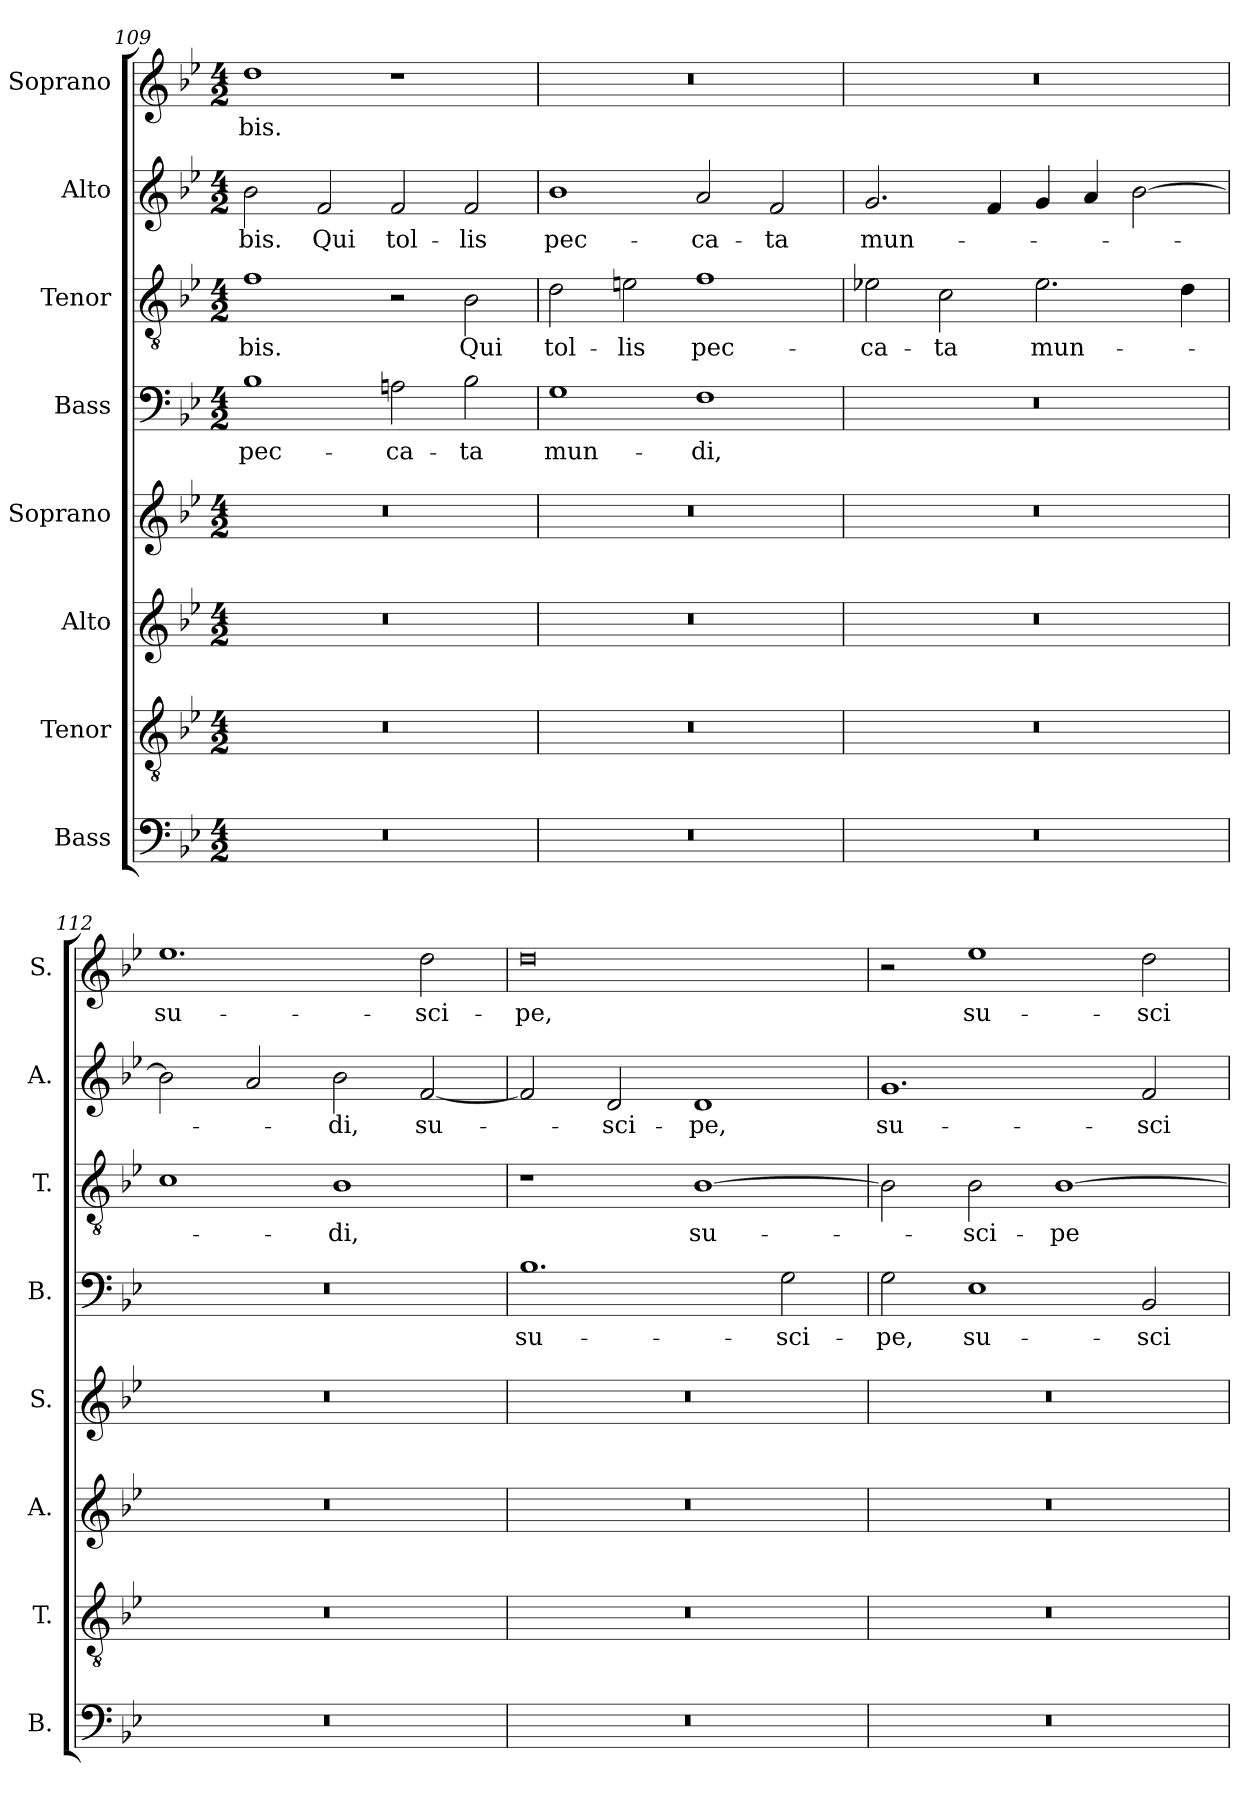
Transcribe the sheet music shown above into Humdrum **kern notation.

**kern	**kern	**kern	**kern	**kern	**text	**kern	**text	**kern	**text	**kern	**text
*part8	*part7	*part6	*part5	*part4	*part4	*part3	*part3	*part2	*part2	*part1	*part1
*staff8	*staff7	*staff6	*staff5	*staff4	*staff4	*staff3	*staff3	*staff2	*staff2	*staff1	*staff1
*I"Bass	*I"Tenor	*I"Alto	*I"Soprano	*I"Bass	*	*I"Tenor	*	*I"Alto	*	*I"Soprano	*
*I'B.	*I'T.	*I'A.	*I'S.	*I'B.	*	*I'T.	*	*I'A.	*	*I'S.	*
!!LO:PB:g=z
*clefF4	*clefGv2	*clefG2	*clefG2	*clefF4	*	*clefGv2	*	*clefG2	*	*clefG2	*
*	*ITrd7c12	*	*	*	*	*ITrd7c12	*	*	*	*	*
*k[b-e-]	*k[b-e-]	*k[b-e-]	*k[b-e-]	*k[b-e-]	*	*k[b-e-]	*	*k[b-e-]	*	*k[b-e-]	*
*B-:	*B-:	*B-:	*B-:	*B-:	*	*B-:	*	*B-:	*	*B-:	*
*M4/2	*M4/2	*M4/2	*M4/2	*M4/2	*	*M4/2	*	*M4/2	*	*M4/2	*
=109	=109	=109	=109	=109	=109	=109	=109	=109	=109	=109	=109
!LO:N:vis=1	!LO:N:vis=1	!LO:N:vis=1	!LO:N:vis=1	!	!	!	!	!	!	!	!
!	!	!	!	!	!LO:LY:b:color=#000000	!	!	!	!	!	!
!	!	!	!	!	!	!	!LO:LY:b:color=#000000	!	!	!	!
!	!	!	!	!	!	!	!	!	!LO:LY:b:color=#000000	!	!
!	!	!	!	!	!	!	!	!	!	!	!LO:LY:b:color=#000000
0r	0r	0r	0r	1B-i	pec-	1Fi	-bis.	2b-i\	-bis.	1ddi	-bis.
!	!	!	!	!	!	!	!	!	!LO:LY:b:color=#000000	!	!
.	.	.	.	.	.	.	.	2fi/	Qui	.	.
!	!	!	!	!	!LO:LY:b:color=#000000	!	!	!	!	!	!
!	!	!	!	!	!	!	!	!	!LO:LY:b:color=#000000	!	!
.	.	.	.	2Ani\	-ca-	2r	.	2fi/	tol-	1r	.
!	!	!	!	!	!LO:LY:b:color=#000000	!	!	!	!	!	!
!	!	!	!	!	!	!	!LO:LY:b:color=#000000	!	!	!	!
!	!	!	!	!	!	!	!	!	!LO:LY:b:color=#000000	!	!
.	.	.	.	2B-i\	-ta	2BB-i\	Qui	2fi/	-lis	.	.
=110	=110	=110	=110	=110	=110	=110	=110	=110	=110	=110	=110
!LO:N:vis=1	!LO:N:vis=1	!LO:N:vis=1	!LO:N:vis=1	!	!	!	!	!	!	!	!
!	!	!	!	!	!LO:LY:b:color=#000000	!	!	!	!	!	!
!	!	!	!	!	!	!	!LO:LY:b:color=#000000	!	!	!	!
!	!	!	!	!	!	!	!	!	!LO:LY:b:color=#000000	!LO:N:vis=1	!
0r	0r	0r	0r	1Gi	mun-	2Di\	tol-	1b-i	pec-	0r	.
!	!	!	!	!	!	!	!LO:LY:b:color=#000000	!	!	!	!
.	.	.	.	.	.	2Eni\	-lis	.	.	.	.
!	!	!	!	!	!LO:LY:b:color=#000000	!	!	!	!	!	!
!	!	!	!	!	!	!	!LO:LY:b:color=#000000	!	!	!	!
!	!	!	!	!	!	!	!	!	!LO:LY:b:color=#000000	!	!
.	.	.	.	1Fi	-di,	1Fi	pec-	2ai/	-ca-	.	.
!	!	!	!	!	!	!	!	!	!LO:LY:b:color=#000000	!	!
.	.	.	.	.	.	.	.	2fi/	-ta	.	.
=111	=111	=111	=111	=111	=111	=111	=111	=111	=111	=111	=111
!LO:N:vis=1	!LO:N:vis=1	!LO:N:vis=1	!LO:N:vis=1	!LO:N:vis=1	!	!	!	!	!	!	!
!	!	!	!	!	!	!	!LO:LY:b:color=#000000	!	!	!	!
!	!	!	!	!	!	!	!	!	!LO:LY:b:color=#000000	!LO:N:vis=1	!
0r	0r	0r	0r	0r	.	2E-Xi\	-ca-	2.gi/	mun-	0r	.
!	!	!	!	!	!	!	!LO:LY:b:color=#000000	!	!	!	!
.	.	.	.	.	.	2Ci\	-ta	.	.	.	.
.	.	.	.	.	.	.	.	4fi/	.	.	.
!	!	!	!	!	!	!	!LO:LY:b:color=#000000	!	!	!	!
.	.	.	.	.	.	2.E-i\	mun-	4gi/	.	.	.
.	.	.	.	.	.	.	.	4ai/	.	.	.
.	.	.	.	.	.	.	.	[2b-i\	.	.	.
.	.	.	.	.	.	4Di\	.	.	.	.	.
=112	=112	=112	=112	=112	=112	=112	=112	=112	=112	=112	=112
!LO:N:vis=1	!LO:N:vis=1	!LO:N:vis=1	!LO:N:vis=1	!LO:N:vis=1	!	!	!	!	!	!	!
!	!	!	!	!	!	!	!	!	!	!	!LO:LY:b:color=#000000
0r	0r	0r	0r	0r	.	1Ci	.	2b-i\]	.	1.ee-i	su-
.	.	.	.	.	.	.	.	2ai/	.	.	.
!	!	!	!	!	!	!	!LO:LY:b:color=#000000	!	!	!	!
!	!	!	!	!	!	!	!	!	!LO:LY:b:color=#000000	!	!
.	.	.	.	.	.	1BB-i	-di,	2b-i\	-di,	.	.
!	!	!	!	!	!	!	!	!	!LO:LY:b:color=#000000	!	!
!	!	!	!	!	!	!	!	!	!	!	!LO:LY:b:color=#000000
.	.	.	.	.	.	.	.	[2fi/	su-	2ddi\	-sci-
=113	=113	=113	=113	=113	=113	=113	=113	=113	=113	=113	=113
!LO:N:vis=1	!LO:N:vis=1	!LO:N:vis=1	!LO:N:vis=1	!	!	!	!	!	!	!	!
!	!	!	!	!	!LO:LY:b:color=#000000	!	!	!	!	!	!
!	!	!	!	!	!	!	!	!	!	!	!LO:LY:b:color=#000000
0r	0r	0r	0r	1.B-i	su-	1r	.	2fi/]	.	0ddi	-pe,
!	!	!	!	!	!	!	!	!	!LO:LY:b:color=#000000	!	!
.	.	.	.	.	.	.	.	2di/	-sci-	.	.
!	!	!	!	!	!	!	!LO:LY:b:color=#000000	!	!	!	!
!	!	!	!	!	!	!	!	!	!LO:LY:b:color=#000000	!	!
.	.	.	.	.	.	[1BB-i	su-	1di	-pe,	.	.
!	!	!	!	!	!LO:LY:b:color=#000000	!	!	!	!	!	!
.	.	.	.	2Gi\	-sci-	.	.	.	.	.	.
=114	=114	=114	=114	=114	=114	=114	=114	=114	=114	=114	=114
!LO:N:vis=1	!LO:N:vis=1	!LO:N:vis=1	!LO:N:vis=1	!	!	!	!	!	!	!	!
!	!	!	!	!	!LO:LY:b:color=#000000	!	!	!	!	!	!
!	!	!	!	!	!	!	!	!	!LO:LY:b:color=#000000	!	!
0r	0r	0r	0r	2Gi\	-pe,	2BB-i\]	.	1.gi	su-	2r	.
!	!	!	!	!	!LO:LY:b:color=#000000	!	!	!	!	!	!
!	!	!	!	!	!	!	!LO:LY:b:color=#000000	!	!	!	!
!	!	!	!	!	!	!	!	!	!	!	!LO:LY:b:color=#000000
.	.	.	.	1E-i	su-	2BB-i\	-sci-	.	.	1ee-i	su-
!	!	!	!	!	!	!	!LO:LY:b:color=#000000	!	!	!	!
.	.	.	.	.	.	[1BB-i	-pe	.	.	.	.
!	!	!	!	!	!LO:LY:b:color=#000000	!	!	!	!	!	!
!	!	!	!	!	!	!	!	!	!LO:LY:b:color=#000000	!	!
!	!	!	!	!	!	!	!	!	!	!	!LO:LY:b:color=#000000
.	.	.	.	2BB-i/	-sci-	.	.	2fi/	-sci-	2ddi\	-sci-
=	=	=	=	=	=	=	=	=	=	=	=
*-	*-	*-	*-	*-	*-	*-	*-	*-	*-	*-	*-
